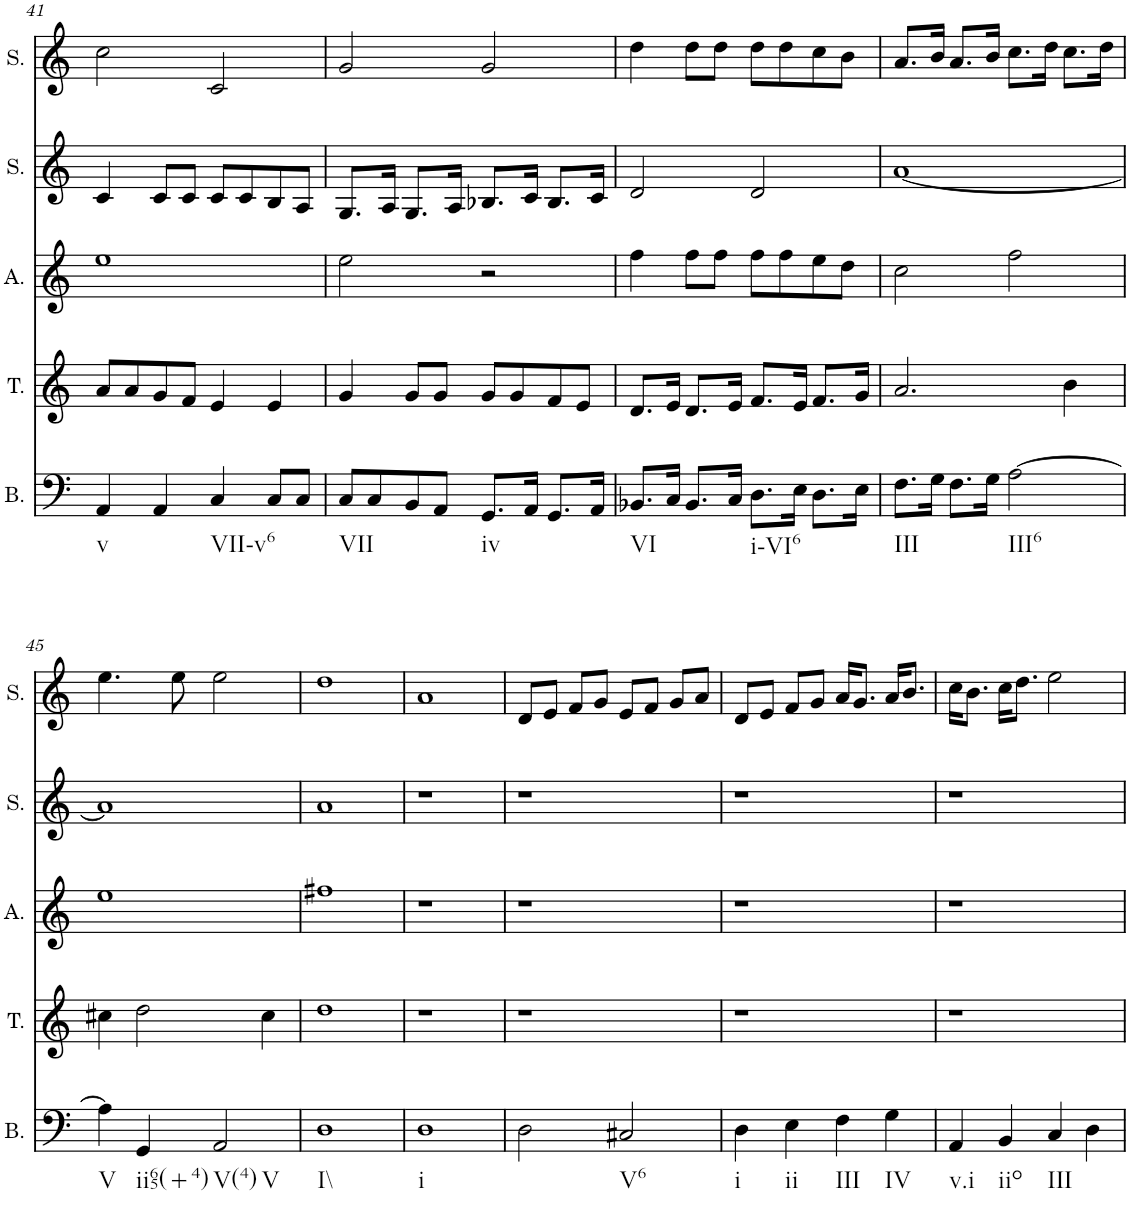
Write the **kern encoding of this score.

**kern	**kern	**kern	**kern	**kern
*part5	*part4	*part3	*part2	*part1
*staff5	*staff4	*staff3	*staff2	*staff1
*I"Bass	*I"Tenor	*I"Alto	*I"Soprano	*I"Soprano
*I'B.	*I'T.	*I'A.	*I'S.	*I'S.
!!LO:PB:g=z
*clefF4	*clefG2	*clefG2	*clefG2	*clefG2
*k[]	*k[]	*k[]	*k[]	*k[]
*M4/4	*M4/4	*M4/4	*M4/4	*M4/4
=41	=41	=41	=41	=41
!LO:TX:b:t=v	!	!	!	!
4AA/	8a/L	1ee	4c/	2cc\
.	8a/	.	.	.
4AA/	8g/	.	8c/L	.
.	8f/J	.	8c/J	.
!LO:TX:b:t=VII-v6	!	!	!	!
4C/	4e/	.	8c/L	2c/
.	.	.	8c/	.
8C/L	4e/	.	8B/	.
8C/J	.	.	8A/J	.
=42	=42	=42	=42	=42
!LO:TX:b:t=VII	!	!	!	!
8C/L	4g/	2ee\	8.G/L	2g/
8C/	.	.	.	.
.	.	.	16A/Jk	.
8BB/	8g/L	.	8.G/L	.
8AA/J	8g/J	.	.	.
.	.	.	16A/Jk	.
!LO:TX:b:t=iv	!	!	!	!
8.GG/L	8g/L	2r	8.B-X/L	2g/
.	8g/	.	.	.
16AA/Jk	.	.	16c/Jk	.
8.GG/L	8f/	.	8.B-/L	.
.	8e/J	.	.	.
16AA/Jk	.	.	16c/Jk	.
=43	=43	=43	=43	=43
!LO:TX:b:t=VI	!	!	!	!
8.BB-X/L	8.d/L	4ff\	2d/	4dd\
16C/Jk	16e/Jk	.	.	.
8.BB-/L	8.d/L	8ff\L	.	8dd\L
.	.	8ff\J	.	8dd\J
16C/Jk	16e/Jk	.	.	.
!LO:TX:b:t=i-VI6	!	!	!	!
8.D\L	8.f/L	8ff\L	2d/	8dd\L
.	.	8ff\	.	8dd\
16E\Jk	16e/Jk	.	.	.
8.D\L	8.f/L	8ee\	.	8cc\
.	.	8dd\J	.	8b\J
16E\Jk	16g/Jk	.	.	.
=44	=44	=44	=44	=44
!LO:TX:b:t=III	!	!	!	!
8.F\L	2.a/	2cc\	[1a	8.a/L
16G\Jk	.	.	.	16b/Jk
8.F\L	.	.	.	8.a/L
16G\Jk	.	.	.	16b/Jk
!LO:TX:b:t=III6	!	!	!	!
[2A\	.	2ff\	.	8.cc\L
.	.	.	.	16dd\Jk
.	4b\	.	.	8.cc\L
.	.	.	.	16dd\Jk
!!LO:LB:g=z
=45	=45	=45	=45	=45
!LO:TX:b:t=V	!	!	!	!
4A\]	4cc#X\	1ee	1a]	4.ee\
!LO:TX:b:t=ii65(+4)	!	!	!	!
4GG/	2dd\	.	.	.
.	.	.	.	8ee\
!LO:TX:b:t=V(4)	!	!	!	!
!LO:TX:b:t=V	!	!	!	!
2AA/	.	.	.	2ee\
.	4cc#\	.	.	.
=46	=46	=46	=46	=46
!LO:TX:b:t=I\\	!	!	!	!
1D	1dd	1ff#X	1a	1dd
=47	=47	=47	=47	=47
!LO:TX:b:t=i	!	!	!	!
1D	1r	1r	1r	1a
=48	=48	=48	=48	=48
2D\	1r	1r	1r	8d/L
.	.	.	.	8e/J
.	.	.	.	8f/L
.	.	.	.	8g/J
!LO:TX:b:t=V6	!	!	!	!
2C#X/	.	.	.	8e/L
.	.	.	.	8f/J
.	.	.	.	8g/L
.	.	.	.	8a/J
=49	=49	=49	=49	=49
!LO:TX:b:t=i	!	!	!	!
4D\	1r	1r	1r	8d/L
.	.	.	.	8e/J
!LO:TX:b:t=ii	!	!	!	!
4E\	.	.	.	8f/L
.	.	.	.	8g/J
!LO:TX:b:t=III	!	!	!	!
4F\	.	.	.	16a/KL
.	.	.	.	8.g/J
!LO:TX:b:t=IV	!	!	!	!
4G\	.	.	.	16a/KL
.	.	.	.	8.b/J
=50	=50	=50	=50	=50
!LO:TX:b:t=v.i	!	!	!	!
4AA/	1r	1r	1r	16cc\KL
.	.	.	.	8.b\J
!LO:TX:b:t=iio	!	!	!	!
4BB/	.	.	.	16cc\KL
.	.	.	.	8.dd\J
!LO:TX:b:t=III	!	!	!	!
4C/	.	.	.	2ee\
4D\	.	.	.	.
=	=	=	=	=
*-	*-	*-	*-	*-
